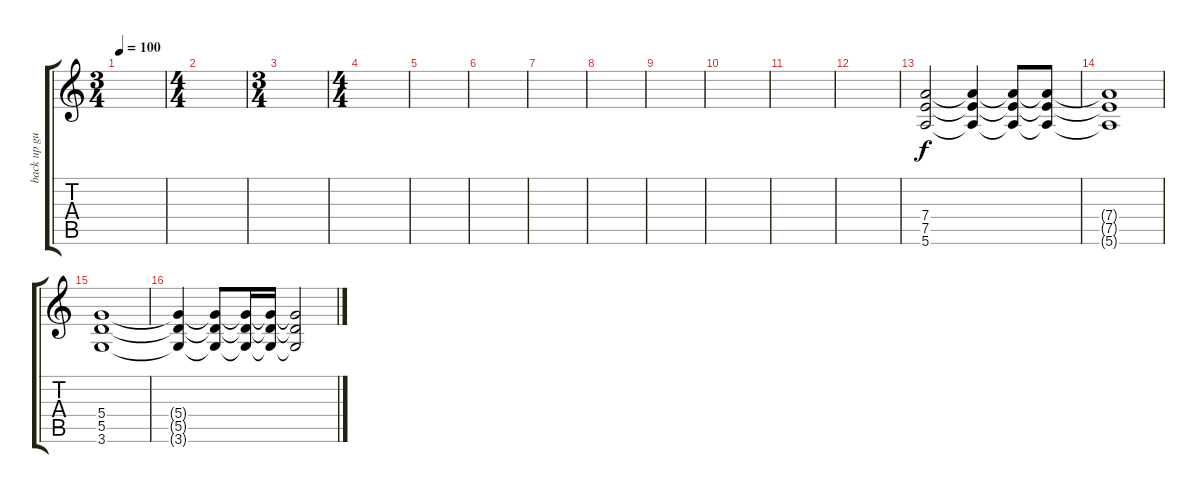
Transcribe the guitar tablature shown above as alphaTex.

\track ("back up guitar and fills" "back up gu") {instrument distortionguitar}
\staff {score tabs}
\tuning (E4 B3 G3 D3 A2 E2) {hide}
\ts (3 4)
\tempo 100
\clef g2
\ks c
|
\ts (4 4)
|
\ts (3 4)
|
\ts (4 4)
|
|
|
|
|
|
|
|
|
(7.4 7.5 5.6).2 (7.4{t} 7.5{t} 5.6{t}).4 (7.4{t} 7.5{t} 5.6{t}).8 (7.4{t} 7.5{t} 5.6{t}).8 |
(7.4{t} 7.5{t} 5.6{t}).1 |
(5.4 5.5 3.6).1 |
(5.4{t} 5.5{t} 3.6{t}).4 (5.4{t} 5.5{t} 3.6{t}).8 (5.4{t} 5.5{t} 3.6{t}).16 (5.4{t} 5.5{t} 3.6{t}).16 (5.4{t} 5.5{t} 3.6{t}).2
